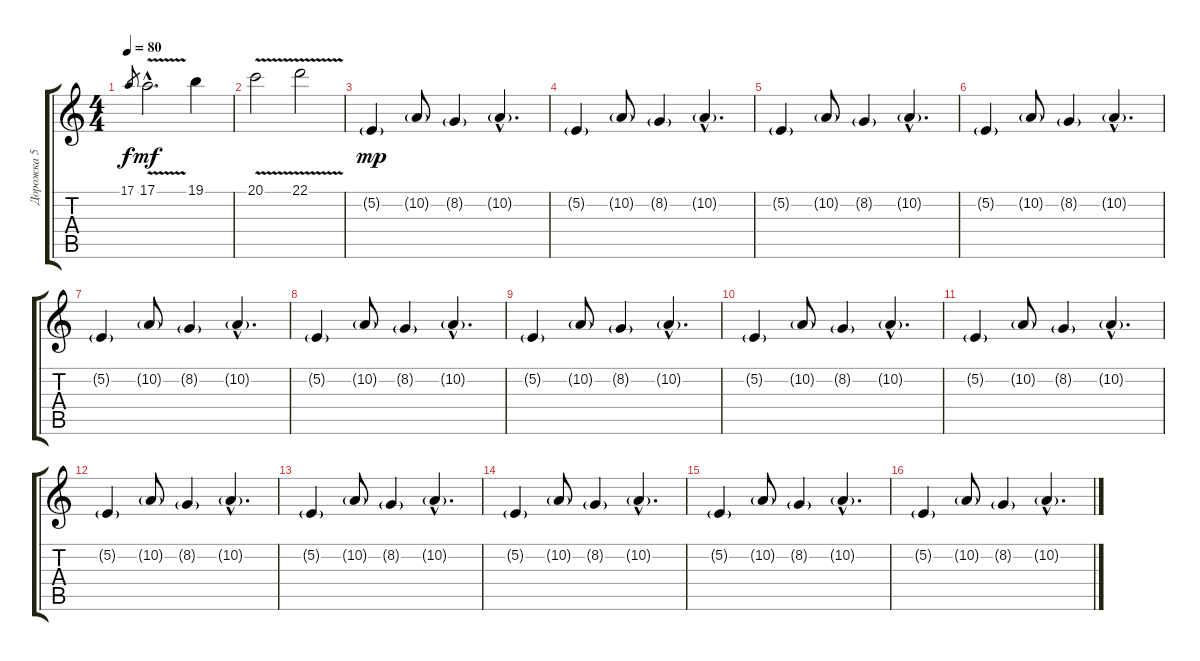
\track ("Дорожка 5" "Дорожка 5") {instrument pad7halo}
\staff {score tabs}
\tuning (E4 B3 G3 D3 A2 E2) {hide}
\ts (4 4)
\tempo 80
\clef g2
\ks c
17.1.8{gr dy f} 17.1{v hac}.2{d dy mf} 19.1.4 |
20.1{v}.2 22.1{v}.2 |
5.2{g}.4{dy mp} 10.2{g}.8 8.2{g}.4 10.2{g hac}.4{d} |
5.2{g}.4 10.2{g}.8 8.2{g}.4 10.2{g hac}.4{d} |
5.2{g}.4 10.2{g}.8 8.2{g}.4 10.2{g hac}.4{d} |
5.2{g}.4 10.2{g}.8 8.2{g}.4 10.2{g hac}.4{d} |
5.2{g}.4 10.2{g}.8 8.2{g}.4 10.2{g hac}.4{d} |
5.2{g}.4 10.2{g}.8 8.2{g}.4 10.2{g hac}.4{d} |
5.2{g}.4 10.2{g}.8 8.2{g}.4 10.2{g hac}.4{d} |
5.2{g}.4 10.2{g}.8 8.2{g}.4 10.2{g hac}.4{d} |
5.2{g}.4 10.2{g}.8 8.2{g}.4 10.2{g hac}.4{d} |
5.2{g}.4 10.2{g}.8 8.2{g}.4 10.2{g hac}.4{d} |
5.2{g}.4 10.2{g}.8 8.2{g}.4 10.2{g hac}.4{d} |
5.2{g}.4 10.2{g}.8 8.2{g}.4 10.2{g hac}.4{d} |
5.2{g}.4 10.2{g}.8 8.2{g}.4 10.2{g hac}.4{d} |
5.2{g}.4 10.2{g}.8 8.2{g}.4 10.2{g hac}.4{d}
